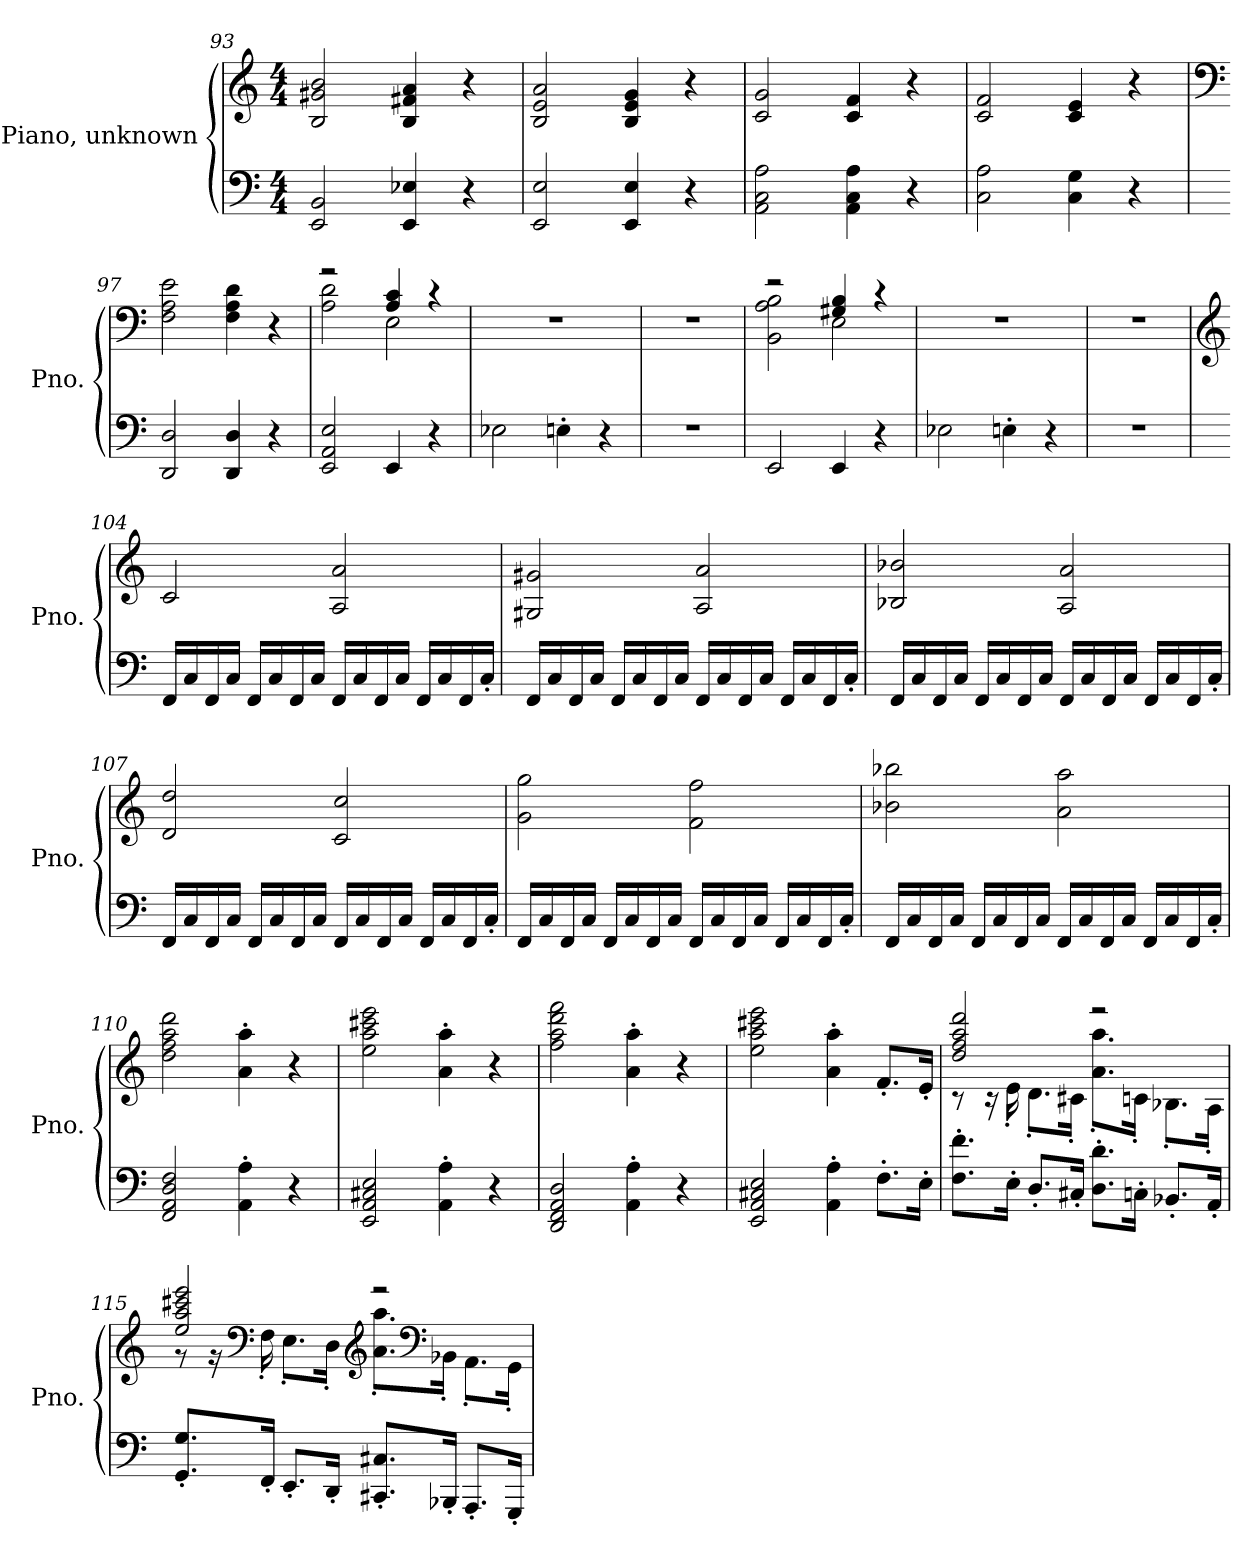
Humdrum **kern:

**kern	**kern
*part1	*part1
*staff2	*staff1
*I"Piano, unknown	*
*I'Pno.	*
*clefF4	*clefG2
*k[]	*k[]
*M4/4	*M4/4
=93	=93
2EE/ 2BB/	2B/ 2g#X/ 2b/
4EE/ 4E-X/	4B/ 4f#X/ 4a/
4r	4r
=94	=94
2EE/ 2E/	2B/ 2e/ 2a/
4EE/ 4E/	4B/ 4e/ 4g/
4r	4r
=95	=95
2AA\ 2C\ 2A\	2c/ 2g/
4AA\ 4C\ 4A\	4c/ 4f/
4r	4r
=96	=96
2C\ 2A\	2c/ 2f/
4C\ 4G\	4c/ 4e/
4r	4r
=97	=97
*	*clefF4
2DD/ 2D/	2F\ 2A\ 2e\
4DD/ 4D/	4F\ 4A\ 4d\
4r	4r
=98	=98
*	*^
2EE/ 2AA/ 2E/	2r	2A\ 2d\
4EE/	4A/ 4c/	2E\
4r	4r	.
*	*v	*v
!!LO:LB:g=z
=99	=99
2E-X\	1r
4En'\	.
4r	.
=100	=100
1r	1r
=101	=101
*	*^
2EE/	2r	2BB\ 2A\ 2B\
4EE/	4G#X/ 4B/	2E\
4r	4r	.
*	*v	*v
=102	=102
2E-X\	1r
4En'\	.
4r	.
=103	=103
1r	1r
=104	=104
*	*clefG2
16FF/LL	2c/
16C/	.
16FF/	.
16C/JJ	.
16FF/LL	.
16C/	.
16FF/	.
16C/JJ	.
16FF/LL	2A/ 2a/
16C/	.
16FF/	.
16C/JJ	.
16FF/LL	.
16C/	.
16FF/	.
16C'/JJ	.
!!LO:LB:g=z
=105	=105
16FF/LL	2G#X/ 2g#X/
16C/	.
16FF/	.
16C/JJ	.
16FF/LL	.
16C/	.
16FF/	.
16C/JJ	.
16FF/LL	2A/ 2a/
16C/	.
16FF/	.
16C/JJ	.
16FF/LL	.
16C/	.
16FF/	.
16C'/JJ	.
=106	=106
16FF/LL	2B-X/ 2b-X/
16C/	.
16FF/	.
16C/JJ	.
16FF/LL	.
16C/	.
16FF/	.
16C/JJ	.
16FF/LL	2A/ 2a/
16C/	.
16FF/	.
16C/JJ	.
16FF/LL	.
16C/	.
16FF/	.
16C'/JJ	.
!!LO:PB:g=z
=107	=107
16FF/LL	2d/ 2dd/
16C/	.
16FF/	.
16C/JJ	.
16FF/LL	.
16C/	.
16FF/	.
16C/JJ	.
16FF/LL	2c/ 2cc/
16C/	.
16FF/	.
16C/JJ	.
16FF/LL	.
16C/	.
16FF/	.
16C'/JJ	.
=108	=108
16FF/LL	2g\ 2gg\
16C/	.
16FF/	.
16C/JJ	.
16FF/LL	.
16C/	.
16FF/	.
16C/JJ	.
16FF/LL	2f\ 2ff\
16C/	.
16FF/	.
16C/JJ	.
16FF/LL	.
16C/	.
16FF/	.
16C'/JJ	.
=109	=109
16FF/LL	2b-X\ 2bb-X\
16C/	.
16FF/	.
16C/JJ	.
16FF/LL	.
16C/	.
16FF/	.
16C/JJ	.
16FF/LL	2a\ 2aa\
16C/	.
16FF/	.
16C/JJ	.
16FF/LL	.
16C/	.
16FF/	.
16C'/JJ	.
!!LO:LB:g=z
=110	=110
2FF/ 2AA/ 2D/ 2F/	2dd\ 2ff\ 2aa\ 2ddd\
4AA\' 4A\'	4a\' 4aa\'
4r	4r
=111	=111
2EE/ 2AA/ 2C#X/ 2E/	2ee\ 2aa\ 2ccc#X\ 2eee\
4AA\' 4A\'	4a\' 4aa\'
4r	4r
=112	=112
2DD/ 2FF/ 2AA/ 2D/	2ff\ 2aa\ 2ddd\ 2fff\
4AA\' 4A\'	4a\' 4aa\'
4r	4r
=113	=113
2EE/ 2AA/ 2C#X/ 2E/	2ee\ 2aa\ 2ccc#X\ 2eee\
4AA\' 4A\'	4a\' 4aa\'
8.F'\L	8.f'/L
16E'\Jk	16e'/Jk
=114	=114
*	*^
8.F\' 8.f\'L	2dd/ 2ff/ 2aa/ 2ddd/	8r
.	.	16r
16E'\Jk	.	16e'\
8.D'/L	.	8.d'\L
16C#X'/Jk	.	16c#X'\Jk
8.D\' 8.d\'L	2r	8.a\' 8.aa\'L
16Cn'\Jk	.	16cn'\Jk
8.BB-X'/L	.	8.B-X'\L
16AA'/Jk	.	16A'\Jk
!!LO:LB:g=z	!!
=115	=115	=115
8.GG/' 8.G/'L	2ee/ 2aa/ 2ccc#X/ 2eee/	8r
.	.	16r
*	*clefF4	*
16FF'/Jk	.	16F'\
8.EE'/L	.	8.E'\L
16DD'/Jk	.	16D'\Jk
*	*clefG2	*
8.CC#X/' 8.C#X/'L	2r	8.a\' 8.aa\'L
*	*clefF4	*
16BBB-X'/Jk	.	16BB-X'\Jk
8.AAA'/L	.	8.AA'\L
16GGG'/Jk	.	16GG'\Jk
*	*v	*v
=	=
*-	*-
